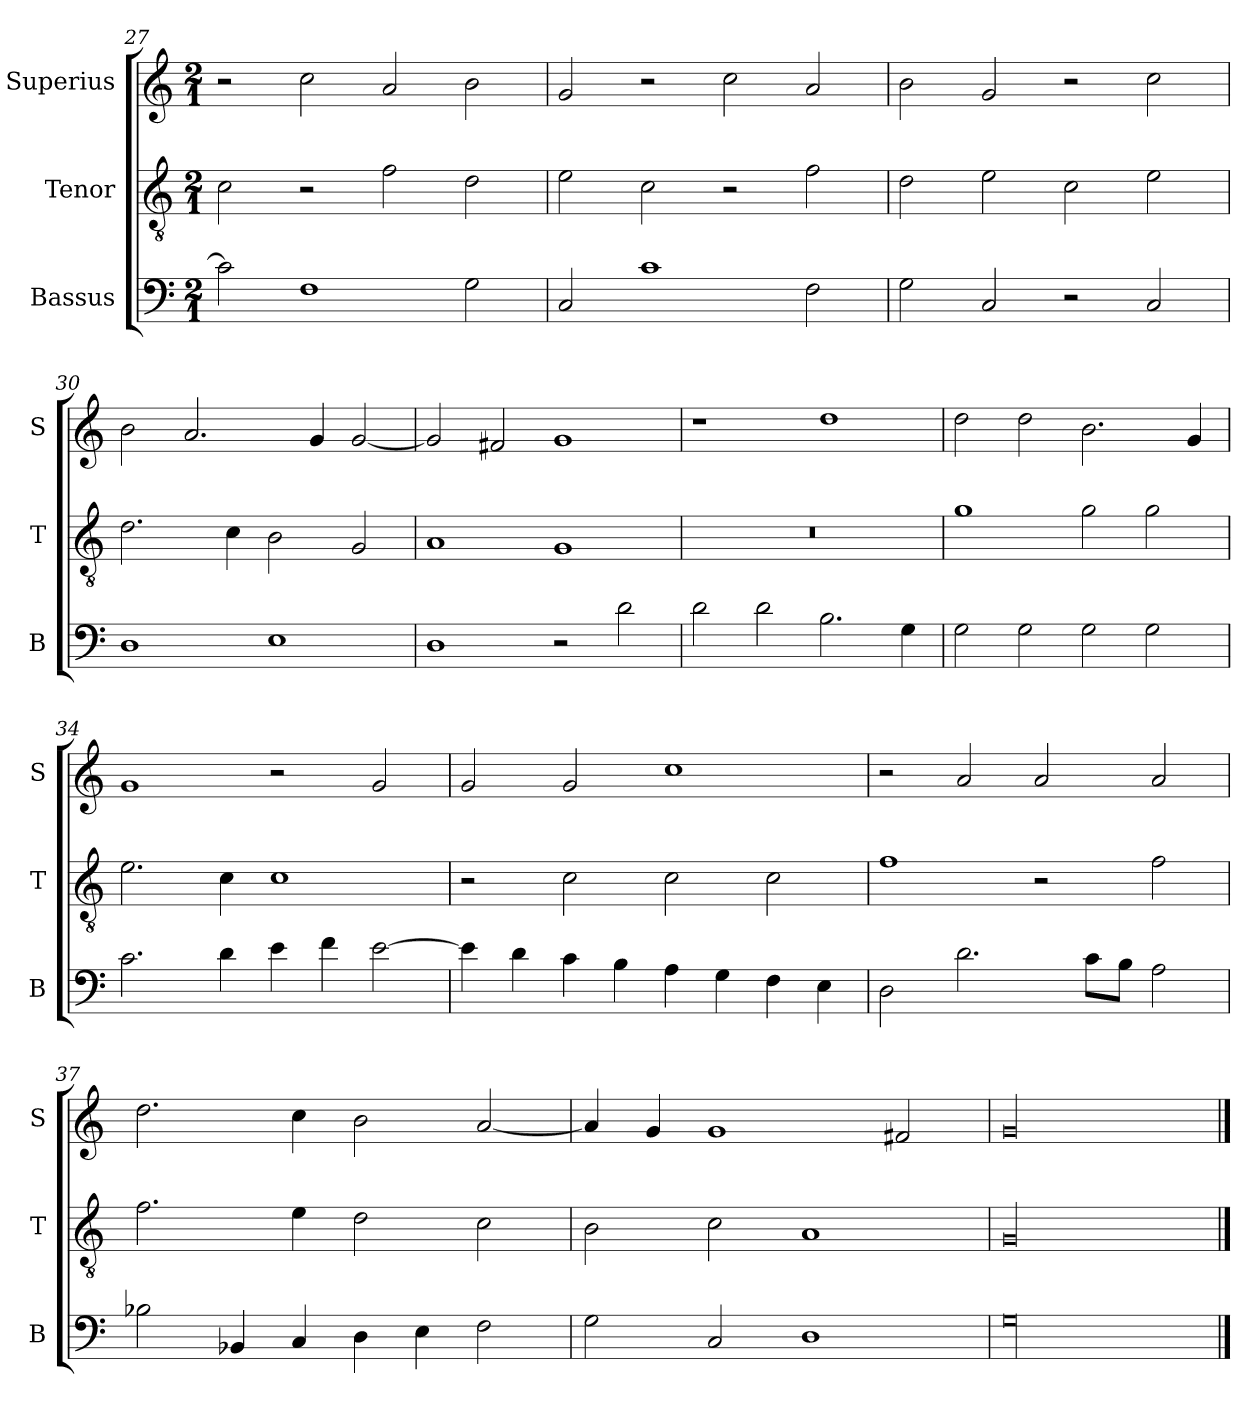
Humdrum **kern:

**kern	**kern	**kern
*part3	*part2	*part1
*staff3	*staff2	*staff1
*I"Bassus	*I"Tenor	*I"Superius
*I'B	*I'T	*I'S
*clefF4	*clefGv2	*clefG2
*k[]	*k[]	*k[]
*M2/1	*M2/1	*M2/1
=27	=27	=27
2c\]	2c\	2r
1F	2r	2cc\
.	2f\	2a/
2G\	2d\	2b\
=28	=28	=28
2C/	2e\	2g/
1c	2c\	2r
.	2r	2cc\
2F\	2f\	2a/
=29	=29	=29
2G\	2d\	2b\
2C/	2e\	2g/
2r	2c\	2r
2C/	2e\	2cc\
=30	=30	=30
1D	2.d\	2b\
.	.	2.a/
.	4c\	.
1E	2B\	.
.	.	4g/
.	2G/	[2g/
=31	=31	=31
1D	1A	2g/]
.	.	2f#X/
2r	1G	1g
2d\	.	.
=32	=32	=32
2d\	0r	1r
2d\	.	.
2.B\	.	1dd
4G\	.	.
=33	=33	=33
2G\	1g	2dd\
2G\	.	2dd\
2G\	2g\	2.b\
2G\	2g\	.
.	.	4g/
=34	=34	=34
2.c\	2.e\	1g
4d\	4c\	.
4e\	1c	2r
4f\	.	.
[2e\	.	2g/
=35	=35	=35
4e\]	2r	2g/
4d\	.	.
4c\	2c\	2g/
4B\	.	.
4A\	2c\	1cc
4G\	.	.
4F\	2c\	.
4E\	.	.
=36	=36	=36
2D\	1f	2r
2.d\	.	2a/
.	2r	2a/
8c\L	.	.
8B\J	.	.
2A\	2f\	2a/
=37	=37	=37
2B-X\	2.f\	2.dd\
4BB-X/	.	.
4C/	4e\	4cc\
4D\	2d\	2b\
4E\	.	.
2F\	2c\	[2a/
=38	=38	=38
2G\	2B\	4a/]
.	.	4g/
2C/	2c\	1g
1D	1A	.
.	.	2f#X/
=39	=39	=39
!LO:N:vis=00	!LO:N:vis=00	!LO:N:vis=00
0G	0G	0g
==	==	==
*-	*-	*-
